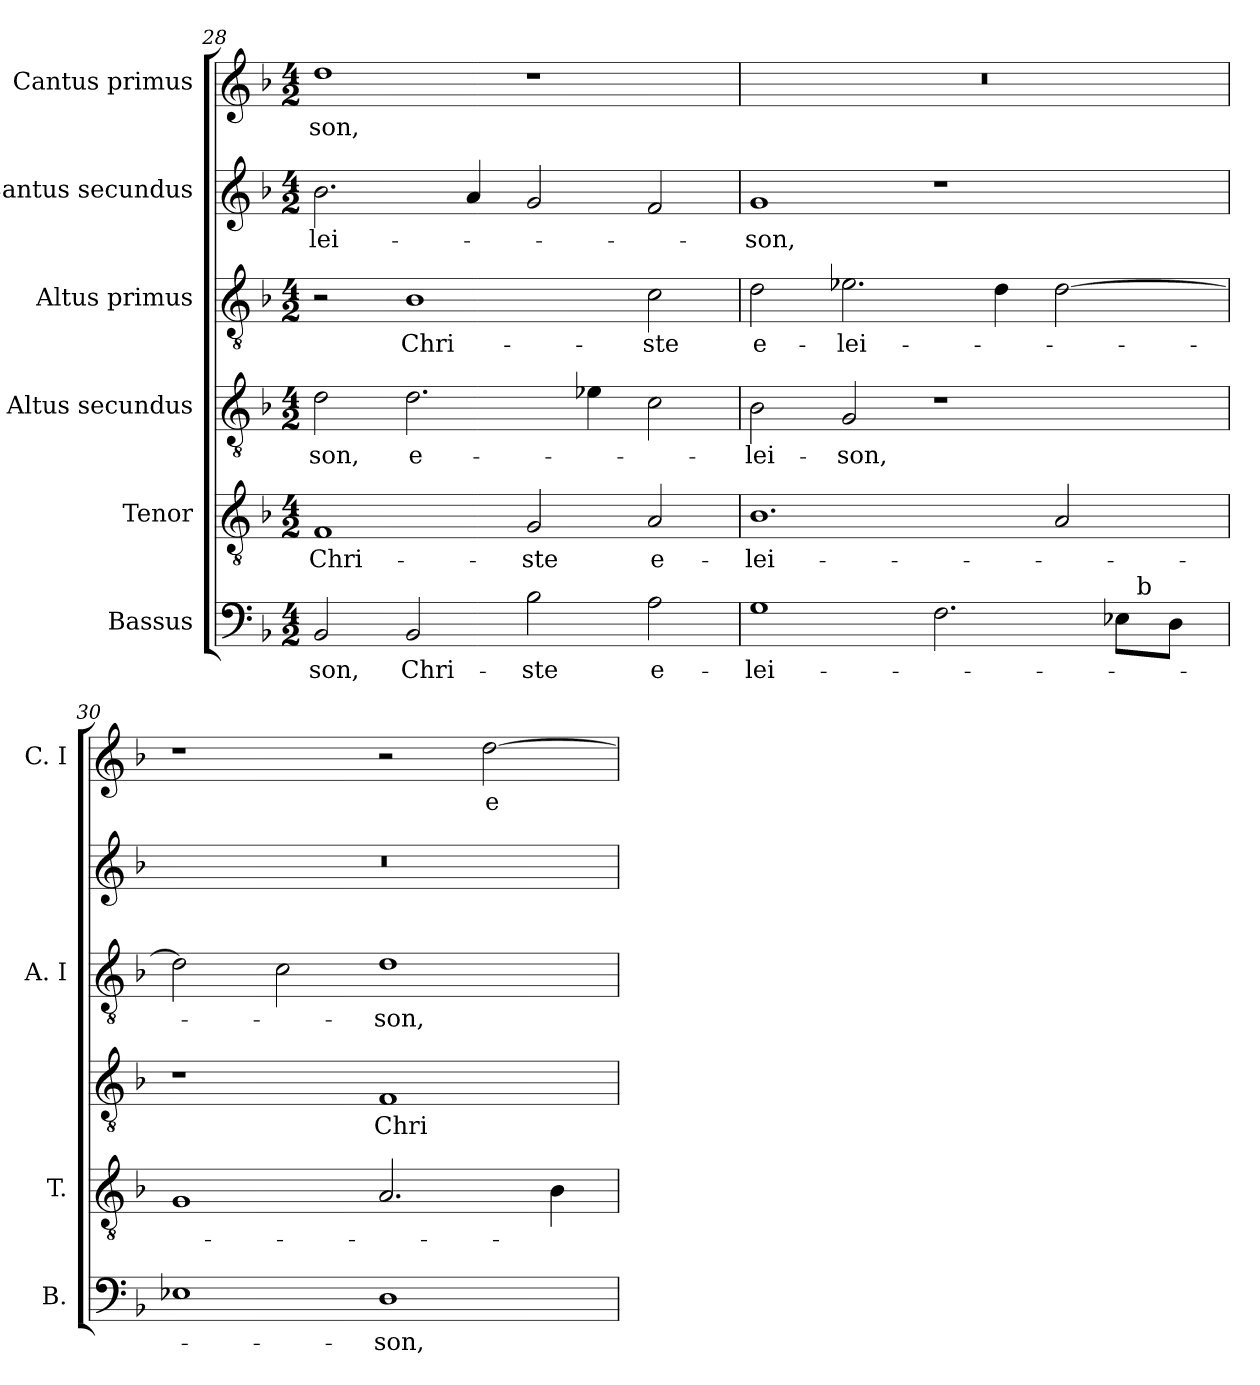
**kern	**text	**kern	**text	**kern	**text	**kern	**text	**kern	**text	**kern	**text
*part6	*part6	*part5	*part5	*part4	*part4	*part3	*part3	*part2	*part2	*part1	*part1
*staff6	*staff6	*staff5	*staff5	*staff4	*staff4	*staff3	*staff3	*staff2	*staff2	*staff1	*staff1
*I"Bassus	*	*I"Tenor	*	*I"Altus secundus	*	*I"Altus primus	*	*I"Cantus secundus	*	*I"Cantus primus	*
*I'B.	*	*I'T.	*	*	*	*I'A. I	*	*	*	*I'C. I	*
*clefF4	*	*clefGv2	*	*clefGv2	*	*clefGv2	*	*clefG2	*	*clefG2	*
*	*	*ITrd7c12	*	*ITrd7c12	*	*ITrd7c12	*	*	*	*	*
*k[b-]	*	*k[b-]	*	*k[b-]	*	*k[b-]	*	*k[b-]	*	*k[b-]	*
*d:	*	*d:	*	*d:	*	*d:	*	*d:	*	*d:	*
*M4/2	*	*M4/2	*	*M4/2	*	*M4/2	*	*M4/2	*	*M4/2	*
=28	=28	=28	=28	=28	=28	=28	=28	=28	=28	=28	=28
!	!LO:LY:b:color=#000000	!	!	!	!	!	!	!	!	!	!
!	!	!	!LO:LY:b:color=#000000	!	!	!	!	!	!	!	!
!	!	!	!	!	!LO:LY:b:color=#000000	!	!	!	!	!	!
!	!	!	!	!	!	!	!	!	!LO:LY:b:color=#000000	!	!
!	!	!	!	!	!	!	!	!	!	!	!LO:LY:b:color=#000000
2BB-i/	-son,	1FFi	Chri-	2Di\	-son,	2r	.	2.b-i\	-lei-	1ddi	-son,
!	!LO:LY:b:color=#000000	!	!	!	!	!	!	!	!	!	!
!	!	!	!	!	!LO:LY:b:color=#000000	!	!	!	!	!	!
!	!	!	!	!	!	!	!LO:LY:b:color=#000000	!	!	!	!
2BB-i/	Chri-	.	.	2.Di\	e-	1BB-i	Chri-	.	.	.	.
.	.	.	.	.	.	.	.	4ai/	.	.	.
!	!LO:LY:b:color=#000000	!	!	!	!	!	!	!	!	!	!
!	!	!	!LO:LY:b:color=#000000	!	!	!	!	!	!	!	!
2B-i\	-ste	2GGi/	-ste	.	.	.	.	2gi/	.	1r	.
.	.	.	.	4E-Xi\	.	.	.	.	.	.	.
!	!LO:LY:b:color=#000000	!	!	!	!	!	!	!	!	!	!
!	!	!	!LO:LY:b:color=#000000	!	!	!	!	!	!	!	!
!	!	!	!	!	!	!	!LO:LY:b:color=#000000	!	!	!	!
2Ai\	e-	2AAi/	e-	2Ci\	.	2Ci\	-ste	2fi/	.	.	.
=29	=29	=29	=29	=29	=29	=29	=29	=29	=29	=29	=29
!	!LO:LY:b:color=#000000	!	!	!	!	!	!	!	!	!	!
!	!	!	!LO:LY:b:color=#000000	!	!	!	!	!	!	!	!
!	!	!	!	!	!LO:LY:b:color=#000000	!	!	!	!	!	!
!	!	!	!	!	!	!	!LO:LY:b:color=#000000	!	!	!	!
!	!	!	!	!	!	!	!	!	!LO:LY:b:color=#000000	!LO:N:vis=1	!
*^	*	*	*	*	*	*	*	*	*	*	*
1Gi	1ryy	-lei-	1.BB-i	-lei-	2BB-i\	-lei-	2Di\	e-	1gi	-son,	0r	.
!	!	!	!	!	!	!LO:LY:b:color=#000000	!	!	!	!	!	!
!	!	!	!	!	!	!	!	!LO:LY:b:color=#000000	!	!	!	!
.	.	.	.	.	2GGi/	-son,	2.E-Xi\	-lei-	.	.	.	.
2.Fi\	2ryy	.	.	.	1r	.	.	.	1r	.	.	.
.	.	.	.	.	.	.	4Di\	.	.	.	.	.
.	4ryy	.	2AAi/	.	.	.	[2Di\	.	.	.	.	.
8E-i\L	32ryy	.	.	.	.	.	.	.	.	.	.	.
.	256ryy	.	.	.	.	.	.	.	.	.	.	.
!	!LO:TX:a:t=b	!	!	!	!	!	!	!	!	!	!	!
.	8ryy	.	.	.	.	.	.	.	.	.	.	.
8Di\J	.	.	.	.	.	.	.	.	.	.	.	.
.	16ryy	.	.	.	.	.	.	.	.	.	.	.
.	64..ryy	.	.	.	.	.	.	.	.	.	.	.
=30	=30	=30	=30	=30	=30	=30	=30	=30	=30	=30	=30	=30
!	!	!	!	!	!	!	!	!	!LO:N:vis=1	!	!	!
*v	*v	*	*	*	*	*	*	*	*	*	*	*
1E-Xi	.	1GGi	.	1r	.	2Di\]	.	0r	.	1r	.
.	.	.	.	.	.	2Ci\	.	.	.	.	.
!	!LO:LY:b:color=#000000	!	!	!	!	!	!	!	!	!	!
!	!	!	!	!	!LO:LY:b:color=#000000	!	!	!	!	!	!
!	!	!	!	!	!	!	!LO:LY:b:color=#000000	!	!	!	!
1Di	-son,	2.AAi/	.	1FFi	Chri-	1Di	-son,	.	.	2r	.
!	!	!	!	!	!	!	!	!	!	!	!LO:LY:b:color=#000000
.	.	.	.	.	.	.	.	.	.	[2ddi\	e-
.	.	4BB-i\	.	.	.	.	.	.	.	.	.
=	=	=	=	=	=	=	=	=	=	=	=
*-	*-	*-	*-	*-	*-	*-	*-	*-	*-	*-	*-
